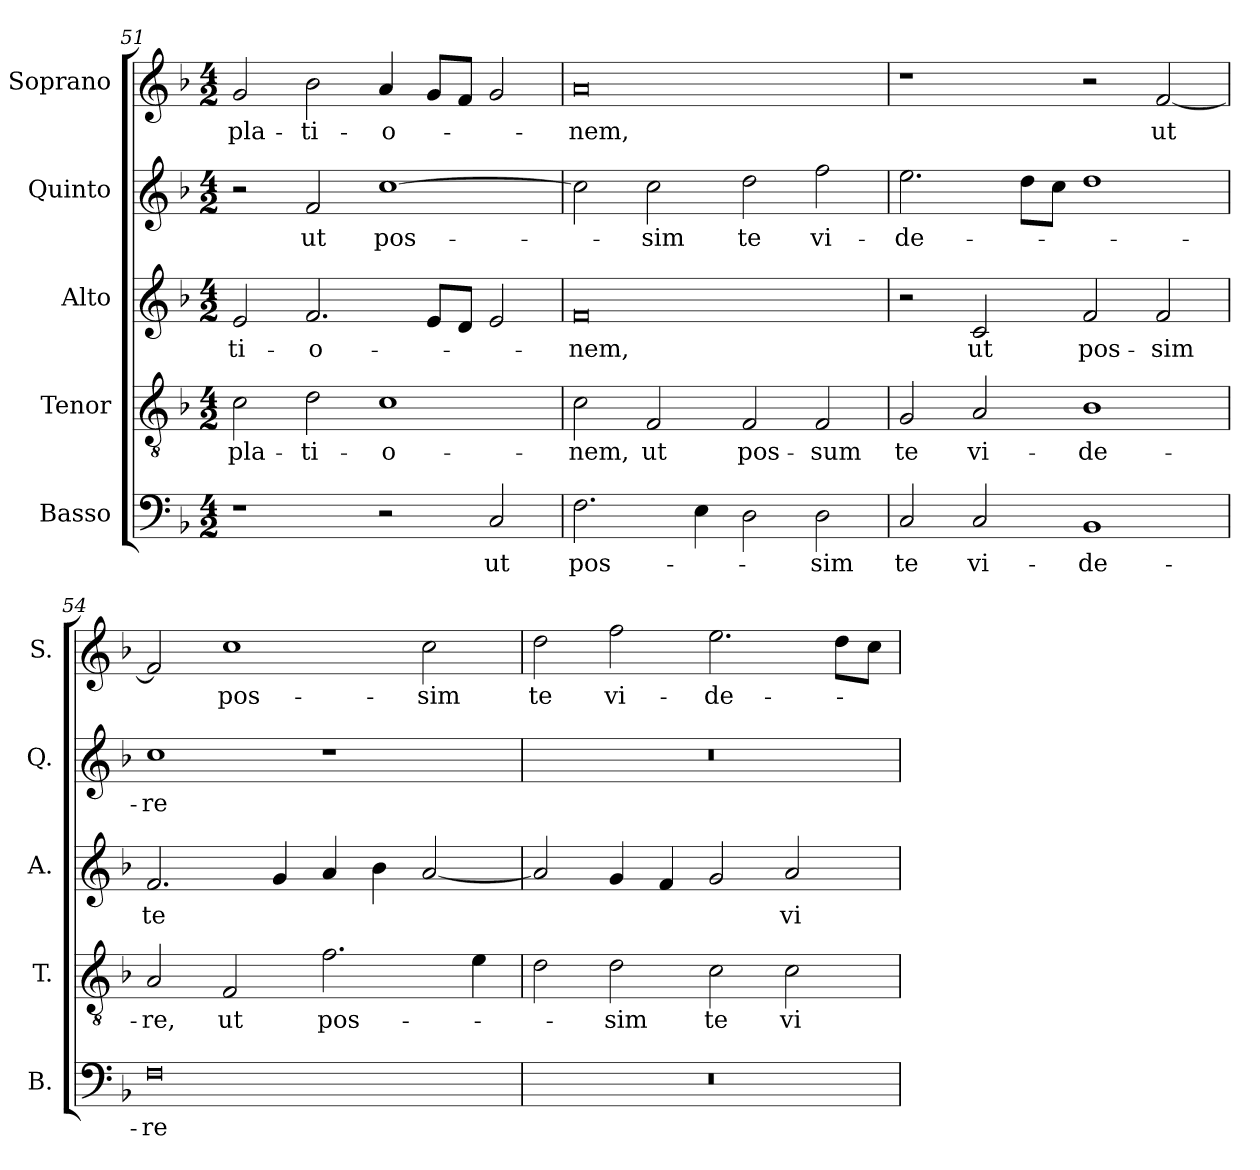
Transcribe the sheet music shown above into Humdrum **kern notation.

**kern	**text	**kern	**text	**kern	**text	**kern	**text	**kern	**text
*part5	*part5	*part4	*part4	*part3	*part3	*part2	*part2	*part1	*part1
*staff5	*staff5	*staff4	*staff4	*staff3	*staff3	*staff2	*staff2	*staff1	*staff1
*I"Basso	*	*I"Tenor	*	*I"Alto	*	*I"Quinto	*	*I"Soprano	*
*I'B.	*	*I'T.	*	*I'A.	*	*I'Q.	*	*I'S.	*
*clefF4	*	*clefGv2	*	*clefG2	*	*clefG2	*	*clefG2	*
*	*	*ITrd7c12	*	*	*	*	*	*	*
*k[b-]	*	*k[b-]	*	*k[b-]	*	*k[b-]	*	*k[b-]	*
*F:	*	*F:	*	*F:	*	*F:	*	*F:	*
*M4/2	*	*M4/2	*	*M4/2	*	*M4/2	*	*M4/2	*
=51	=51	=51	=51	=51	=51	=51	=51	=51	=51
!	!	!	!LO:LY:b:color=#000000	!	!	!	!	!	!
!	!	!	!	!	!LO:LY:b:color=#000000	!	!	!	!
!	!	!	!	!	!	!	!	!	!LO:LY:b:color=#000000
1r	.	2Ci\	-pla-	2ei/	-ti-	2r	.	2gi/	-pla-
!	!	!	!LO:LY:b:color=#000000	!	!	!	!	!	!
!	!	!	!	!	!LO:LY:b:color=#000000	!	!	!	!
!	!	!	!	!	!	!	!LO:LY:b:color=#000000	!	!
!	!	!	!	!	!	!	!	!	!LO:LY:b:color=#000000
.	.	2Di\	-ti-	2.fi/	-o-	2fi/	ut	2b-i\	-ti-
!	!	!	!LO:LY:b:color=#000000	!	!	!	!	!	!
!	!	!	!	!	!	!	!LO:LY:b:color=#000000	!	!
!	!	!	!	!	!	!	!	!	!LO:LY:b:color=#000000
2r	.	1Ci	-o-	.	.	[1cci	pos-	4ai/	-o-
.	.	.	.	8ei/L	.	.	.	8gi/L	.
.	.	.	.	8di/J	.	.	.	8fi/J	.
!	!LO:LY:b:color=#000000	!	!	!	!	!	!	!	!
2Ci/	ut	.	.	2ei/	.	.	.	2gi/	.
!!LO:PB:g=z
=52	=52	=52	=52	=52	=52	=52	=52	=52	=52
!	!LO:LY:b:color=#000000	!	!	!	!	!	!	!	!
!	!	!	!LO:LY:b:color=#000000	!	!	!	!	!	!
!	!	!	!	!	!LO:LY:b:color=#000000	!	!	!	!
!	!	!	!	!	!	!	!	!	!LO:LY:b:color=#000000
2.Fi\	pos-	2Ci\	-nem,	0fi	-nem,	2cci\]	.	0ai	-nem,
!	!	!	!LO:LY:b:color=#000000	!	!	!	!	!	!
!	!	!	!	!	!	!	!LO:LY:b:color=#000000	!	!
.	.	2FFi/	ut	.	.	2cci\	-sim	.	.
4Ei\	.	.	.	.	.	.	.	.	.
!	!	!	!LO:LY:b:color=#000000	!	!	!	!	!	!
!	!	!	!	!	!	!	!LO:LY:b:color=#000000	!	!
2Di\	.	2FFi/	pos-	.	.	2ddi\	te	.	.
!	!LO:LY:b:color=#000000	!	!	!	!	!	!	!	!
!	!	!	!LO:LY:b:color=#000000	!	!	!	!	!	!
!	!	!	!	!	!	!	!LO:LY:b:color=#000000	!	!
2Di\	-sim	2FFi/	-sum	.	.	2ffi\	vi-	.	.
=53	=53	=53	=53	=53	=53	=53	=53	=53	=53
!	!LO:LY:b:color=#000000	!	!	!	!	!	!	!	!
!	!	!	!LO:LY:b:color=#000000	!	!	!	!	!	!
!	!	!	!	!	!	!	!LO:LY:b:color=#000000	!	!
2Ci/	te	2GGi/	te	2r	.	2.eei\	-de-	1r	.
!	!LO:LY:b:color=#000000	!	!	!	!	!	!	!	!
!	!	!	!LO:LY:b:color=#000000	!	!	!	!	!	!
!	!	!	!	!	!LO:LY:b:color=#000000	!	!	!	!
2Ci/	vi-	2AAi/	vi-	2ci/	ut	.	.	.	.
.	.	.	.	.	.	8ddi\L	.	.	.
.	.	.	.	.	.	8cci\J	.	.	.
!	!LO:LY:b:color=#000000	!	!	!	!	!	!	!	!
!	!	!	!LO:LY:b:color=#000000	!	!	!	!	!	!
!	!	!	!	!	!LO:LY:b:color=#000000	!	!	!	!
1BB-i	-de-	1BB-i	-de-	2fi/	pos-	1ddi	.	2r	.
!	!	!	!	!	!LO:LY:b:color=#000000	!	!	!	!
!	!	!	!	!	!	!	!	!	!LO:LY:b:color=#000000
.	.	.	.	2fi/	-sim	.	.	[2fi/	ut
=54	=54	=54	=54	=54	=54	=54	=54	=54	=54
!	!LO:LY:b:color=#000000	!	!	!	!	!	!	!	!
!	!	!	!LO:LY:b:color=#000000	!	!	!	!	!	!
!	!	!	!	!	!LO:LY:b:color=#000000	!	!	!	!
!	!	!	!	!	!	!	!LO:LY:b:color=#000000	!	!
0Fi	-re	2AAi/	-re,	2.fi/	te	1cci	-re	2fi/]	.
!	!	!	!LO:LY:b:color=#000000	!	!	!	!	!	!
!	!	!	!	!	!	!	!	!	!LO:LY:b:color=#000000
.	.	2FFi/	ut	.	.	.	.	1cci	pos-
.	.	.	.	4gi/	.	.	.	.	.
!	!	!	!LO:LY:b:color=#000000	!	!	!	!	!	!
.	.	2.Fi\	pos-	4ai/	.	1r	.	.	.
.	.	.	.	4b-i\	.	.	.	.	.
!	!	!	!	!	!	!	!	!	!LO:LY:b:color=#000000
.	.	.	.	[2ai/	.	.	.	2cci\	-sim
.	.	4Ei\	.	.	.	.	.	.	.
=55	=55	=55	=55	=55	=55	=55	=55	=55	=55
!LO:N:vis=1	!	!	!	!	!	!LO:N:vis=1	!	!	!
!	!	!	!	!	!	!	!	!	!LO:LY:b:color=#000000
0r	.	2Di\	.	2ai/]	.	0r	.	2ddi\	te
!	!	!	!LO:LY:b:color=#000000	!	!	!	!	!	!
!	!	!	!	!	!	!	!	!	!LO:LY:b:color=#000000
.	.	2Di\	-sim	4gi/	.	.	.	2ffi\	vi-
.	.	.	.	4fi/	.	.	.	.	.
!	!	!	!LO:LY:b:color=#000000	!	!	!	!	!	!
!	!	!	!	!	!	!	!	!	!LO:LY:b:color=#000000
.	.	2Ci\	te	2gi/	.	.	.	2.eei\	-de-
!	!	!	!LO:LY:b:color=#000000	!	!	!	!	!	!
!	!	!	!	!	!LO:LY:b:color=#000000	!	!	!	!
.	.	2Ci\	vi-	2ai/	vi-	.	.	.	.
.	.	.	.	.	.	.	.	8ddi\L	.
.	.	.	.	.	.	.	.	8cci\J	.
=	=	=	=	=	=	=	=	=	=
*-	*-	*-	*-	*-	*-	*-	*-	*-	*-
